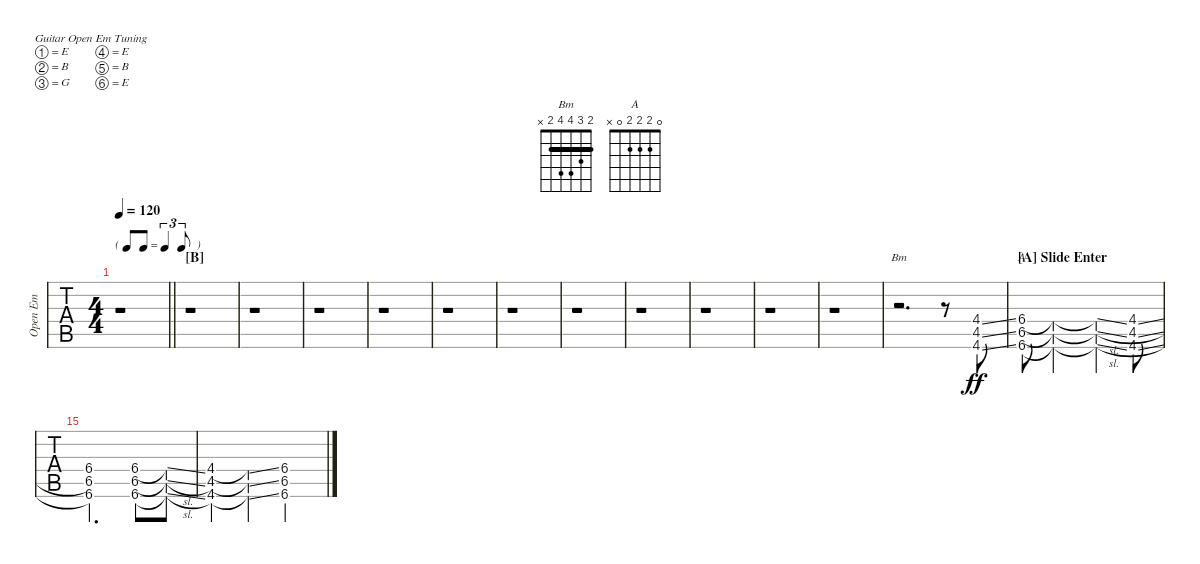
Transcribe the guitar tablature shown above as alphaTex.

\bracketExtendMode nobrackets
\otherSystemsTrackNameOrientation horizontal
\defaultBarNumberDisplay FirstOfSystem
\track ("Pedal Steel Slide Open Em" "Open Em") {instrument distortionguitar}
\staff {tabs}
\tuning (E4 B3 G3 E3 B2 E2)
\chord ("Bm" 2 3 4 4 2 x) {showfingering false barre 2}
\chord ("A" 0 2 2 2 0 x) {showfingering false}
\ts (4 4)
\tf triplet8th
\tempo 120
\clef g2
\barLineRight lightlight
\ks cminor
r.1{dy ff} |
\section ("B" "")
r.1 |
r.1 |
r.1 |
r.1 |
r.1 |
r.1 |
r.1 |
r.1 |
r.1 |
r.1 |
r.1 |
r.2{d ch "Bm"} r.8 (4.4{ss} 4.5{ss} 4.6{ss}).8 |
\section ("A" "Slide Enter")
(6.4 6.5 6.6).8{ch "A"} (6.4{t} 6.5{t} 6.6{t}).2 (6.4{ss t} 6.5{sl t} 6.6{sl t}).4 (4.5{sl} 4.6{sl} 4.4{ss}).8 |
(6.5 6.6 6.4).2{d} (6.5 6.6 6.4).8 (6.5{sl t} 6.6{sl t} 6.4{ss t}).8 |
(4.5 4.6 4.4).4 (4.5{ss t} 4.6{ss t} 4.4{ss t}).4 (6.5 6.6 6.4).2
